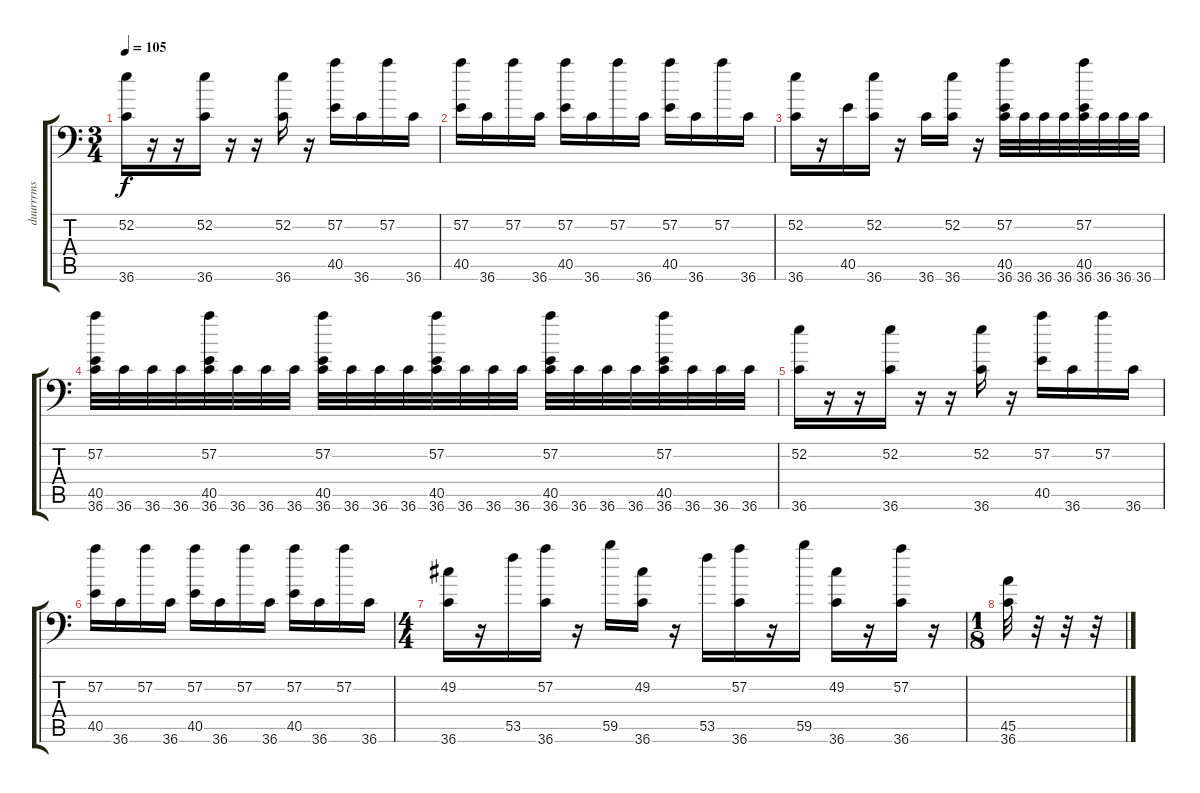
\track ("duurrrms" "duurrrms") {instrument acousticgrandpiano}
\staff {score tabs}
\tuning (C-1 C-1 C-1 C-1 C-1 C-1) {hide}
\ts (3 4)
\tempo 105
\clef f4
\ks c
(52.2 36.6).16{dy f} r.16 r.16 (52.2 36.6).16 r.16 r.16 (52.2 36.6).16 r.16 (57.2 40.5).16 36.6.16 57.2.16 36.6.16 |
(57.2 40.5).16 36.6.16 57.2.16 36.6.16 (57.2 40.5).16 36.6.16 57.2.16 36.6.16 (57.2 40.5).16 36.6.16 57.2.16 36.6.16 |
(52.2 36.6).16 r.16 40.5.16 (52.2 36.6).16 r.16 36.6.16 (52.2 36.6).16 r.16 (57.2 40.5 36.6).32 36.6.32 36.6.32 36.6.32 (57.2 40.5 36.6).32 36.6.32 36.6.32 36.6.32 |
(57.2 40.5 36.6).32 36.6.32 36.6.32 36.6.32 (57.2 40.5 36.6).32 36.6.32 36.6.32 36.6.32 (57.2 40.5 36.6).32 36.6.32 36.6.32 36.6.32 (57.2 40.5 36.6).32 36.6.32 36.6.32 36.6.32 (57.2 40.5 36.6).32 36.6.32 36.6.32 36.6.32 (57.2 40.5 36.6).32 36.6.32 36.6.32 36.6.32 |
(52.2 36.6).16 r.16 r.16 (52.2 36.6).16 r.16 r.16 (52.2 36.6).16 r.16 (57.2 40.5).16 36.6.16 57.2.16 36.6.16 |
(57.2 40.5).16 36.6.16 57.2.16 36.6.16 (57.2 40.5).16 36.6.16 57.2.16 36.6.16 (57.2 40.5).16 36.6.16 57.2.16 36.6.16 |
\ts (4 4)
(49.2 36.6).16 r.16 53.5.16 (57.2 36.6).16 r.16 59.5.16 (49.2 36.6).16 r.16 53.5.16 (57.2 36.6).16 r.16 59.5.16 (49.2 36.6).16 r.16 (57.2 36.6).16 r.16 |
\ts (1 8)
(45.5 36.6).32 r.32 r.32 r.32
